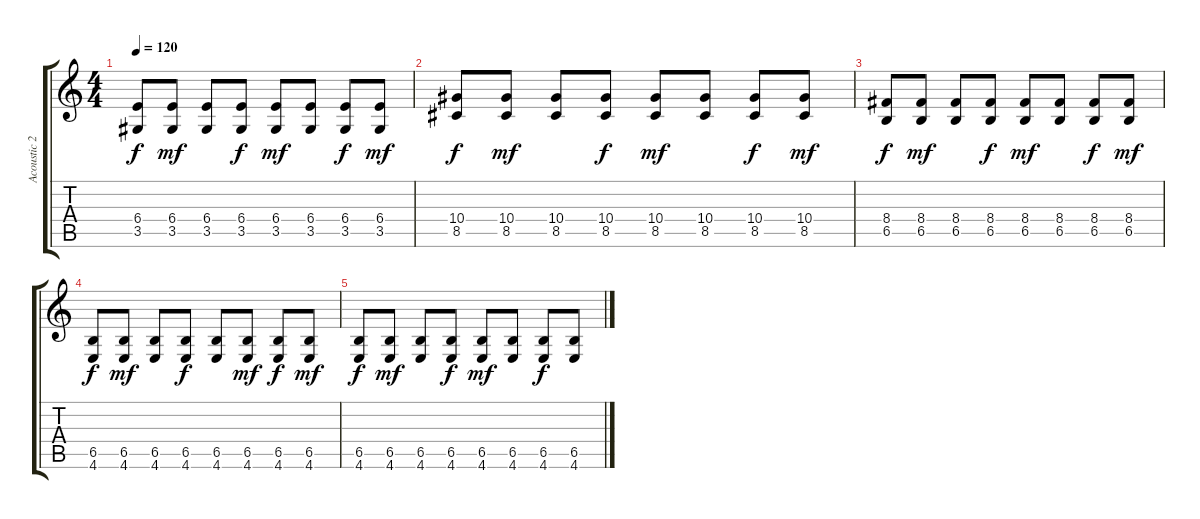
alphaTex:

\track ("Acoustic 2" "Acoustic 2") {instrument electricguitarclean}
\staff {score tabs}
\tuning (C4 G3 Eb3 Bb2 F2 C2) {hide}
\ts (4 4)
\tempo 120
\clef g2
\ks c
(6.4 3.5).8{dy f} (6.4 3.5).8{dy mf} (6.4 3.5).8 (6.4 3.5).8{dy f} (6.4 3.5).8{dy mf} (6.4 3.5).8 (6.4 3.5).8{dy f} (6.4 3.5).8{dy mf} |
(10.4 8.5).8{dy f} (10.4 8.5).8{dy mf} (10.4 8.5).8 (10.4 8.5).8{dy f} (10.4 8.5).8{dy mf} (10.4 8.5).8 (10.4 8.5).8{dy f} (10.4 8.5).8{dy mf} |
(8.4 6.5).8{dy f} (8.4 6.5).8{dy mf} (8.4 6.5).8 (8.4 6.5).8{dy f} (8.4 6.5).8{dy mf} (8.4 6.5).8 (8.4 6.5).8{dy f} (8.4 6.5).8{dy mf} |
(6.5 4.6).8{dy f volume 13 balance 8} (6.5 4.6).8{dy mf} (6.5 4.6).8 (6.5 4.6).8{dy f} (6.5 4.6).8 (6.5 4.6).8{dy mf} (6.5 4.6).8{dy f} (6.5 4.6).8{dy mf} |
(6.5 4.6).8{dy f} (6.5 4.6).8{dy mf} (6.5 4.6).8 (6.5 4.6).8{dy f} (6.5 4.6).8{dy mf} (6.5 4.6).8 (6.5 4.6).8{dy f} (6.5 4.6).8
